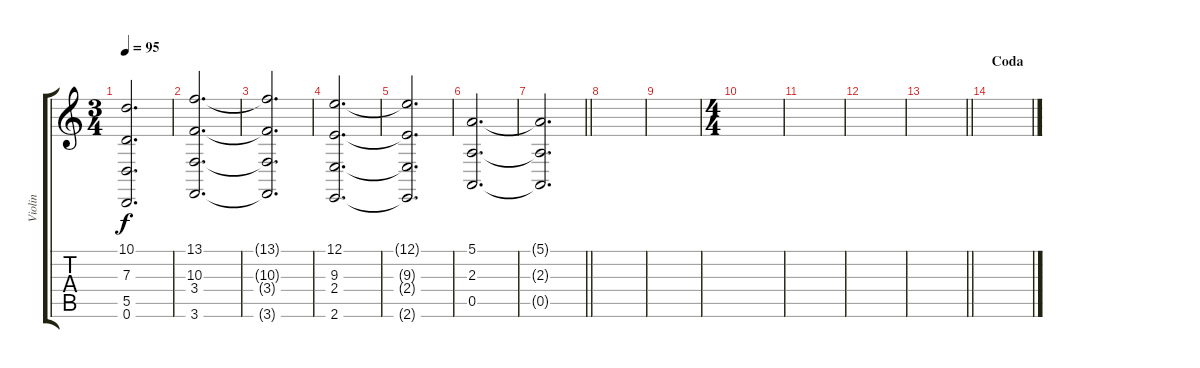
\track ("Violin" "Violin") {instrument stringensemble1}
\staff {score tabs}
\tuning (E4 B3 G3 D3 A2 D2) {hide}
\ts (3 4)
\tempo 95
\clef g2
\ks c
(10.1{t} 7.3{t} 5.5{t} 0.6{t}).2{d dy f} |
(13.1 10.3 3.4 3.6).2{d} |
(13.1{t} 10.3{t} 3.4{t} 3.6{t}).2{d} |
(12.1 9.3 2.4 2.6).2{d} |
(12.1{t} 9.3{t} 2.4{t} 2.6{t}).2{d} |
(5.1 2.3 0.5).2{d} |
\barLineRight lightlight
(5.1{t} 2.3{t} 0.5{t}).2{d} |
|
|
\ts (4 4)
|
|
|
\barLineRight lightlight
|
\section ("" "Coda")
